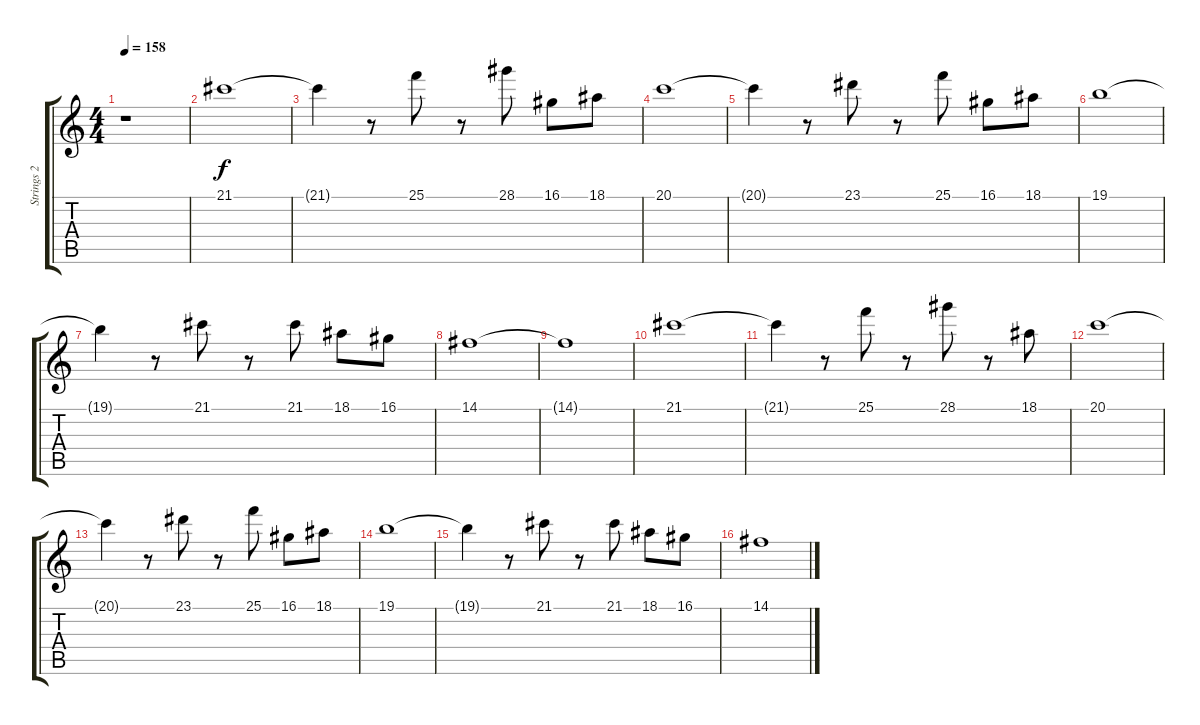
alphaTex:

\track ("Strings 2" "Strings 2") {instrument stringensemble1}
\staff {score tabs}
\tuning (E4 B3 G3 D3 A2 E2) {hide}
\ts (4 4)
\tempo 158
\clef g2
\ks c
r.1{dy f instrument stringensemble1} |
21.1.1 |
21.1{t}.4 r.8 25.1.8 r.8 28.1.8 16.1.8 18.1.8 |
20.1.1 |
20.1{t}.4 r.8 23.1.8 r.8 25.1.8 16.1.8 18.1.8 |
19.1.1 |
19.1{t}.4 r.8 21.1.8 r.8 21.1.8 18.1.8 16.1.8 |
14.1.1 |
14.1{t}.1 |
21.1.1 |
21.1{t}.4 r.8 25.1.8 r.8 28.1.8 r.8 18.1.8 |
20.1.1 |
20.1{t}.4 r.8 23.1.8 r.8 25.1.8 16.1.8 18.1.8 |
19.1.1 |
19.1{t}.4 r.8 21.1.8 r.8 21.1.8 18.1.8 16.1.8 |
14.1.1
